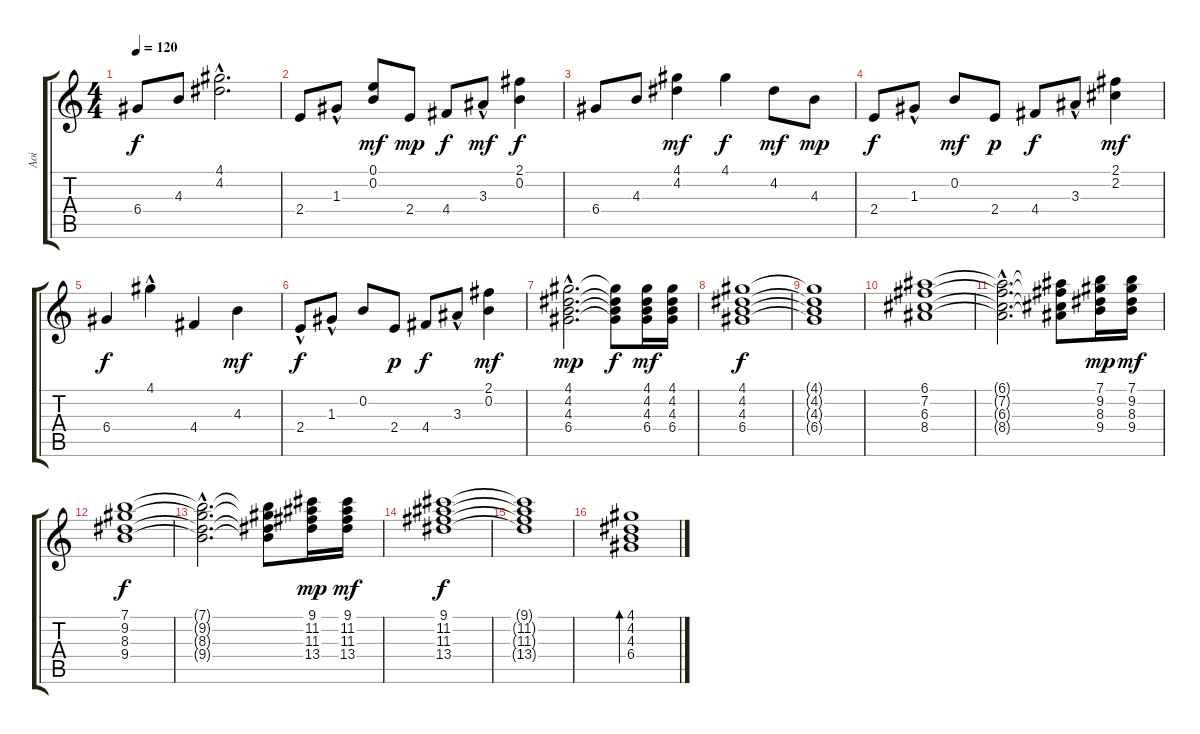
\track ("Aoi" "Aoi") {instrument electricguitarclean}
\staff {score tabs}
\tuning (E4 B3 G3 D3 A2 E2) {hide}
\ts (4 4)
\tempo 120
\clef g2
\ks c
6.4.8{dy f} 4.3.8 (4.1{hac} 4.2{hac}).2{d} |
2.4.8 1.3{hac}.8 (0.1 0.2).8{dy mf} 2.4.8{dy mp} 4.4.8{dy f} 3.3{hac}.8{dy mf} (2.1 0.2).4{dy f} |
6.4.8 4.3.8 (4.1 4.2).4{dy mf} 4.1.4{dy f} 4.2.8{dy mf} 4.3.8{dy mp} |
2.4.8{dy f} 1.3{hac}.8 0.2.8{dy mf} 2.4.8{dy p} 4.4.8{dy f} 3.3{hac}.8 (2.1 2.2).4{dy mf} |
6.4.4{dy f} 4.1{hac}.4 4.4.4 4.3.4{dy mf} |
2.4{hac}.8{dy f} 1.3{hac}.8 0.2.8 2.4.8{dy p} 4.4.8{dy f} 3.3{hac}.8 (2.1 0.2).4{dy mf} |
(4.1{hac} 4.2{hac} 4.3{hac} 6.4{hac}).2{d dy mp} (4.1{t} 4.2{t} 4.3{t} 6.4{t}).8{dy f} (4.1 4.2 4.3 6.4).16{dy mf} (4.1 4.2 4.3 6.4).16 |
(4.1 4.2 4.3 6.4).1{dy f} |
(4.1{t} 4.2{t} 4.3{t} 6.4{t}).1 |
(6.1 7.2 6.3 8.4).1 |
(6.1{hac t} 7.2{hac t} 6.3{hac t} 8.4{hac t}).2{d} (6.1{t} 7.2{t} 6.3{t} 8.4{t}).8 (7.1 9.2 8.3 9.4).16{dy mp} (7.1 9.2 8.3 9.4).16{dy mf} |
(7.1 9.2 8.3 9.4).1{dy f} |
(7.1{hac t} 9.2{hac t} 8.3{hac t} 9.4{hac t}).2{d} (7.1{t} 9.2{t} 8.3{t} 9.4{t}).8 (9.1 11.2 11.3 13.4).16{dy mp} (9.1 11.2 11.3 13.4).16{dy mf} |
(9.1 11.2 11.3 13.4).1{dy f} |
(9.1{t} 11.2{t} 11.3{t} 13.4{t}).1 |
(4.1 4.2 4.3 6.4).1{bd 240}
